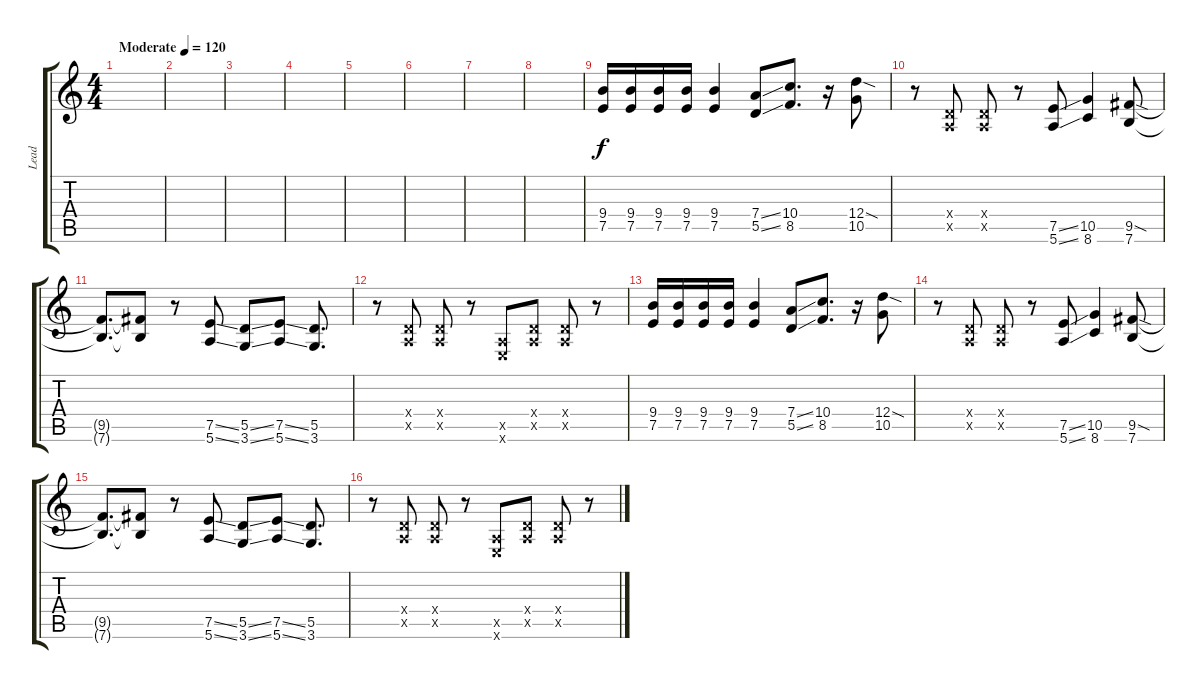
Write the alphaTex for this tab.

\track ("Lead" "Lead") {instrument distortionguitar}
\staff {score tabs}
\tuning (E4 B3 G3 D3 A2 E2) {hide}
\ts (4 4)
\tempo (120 "Moderate")
\clef g2
\ks c
|
|
|
|
|
|
|
|
(9.4 7.5).16 (9.4 7.5).16 (9.4 7.5).16 (9.4 7.5).16 (9.4 7.5).4 (7.4{ss} 5.5{ss}).8 (10.4 8.5).8{d} r.16 (12.4{sod} 10.5).8 |
r.8 (0.4{x} 0.5{x}).8 (0.4{x} 0.5{x}).8 r.8 (7.5{ss} 5.6{ss}).8 (10.5 8.6).4 (9.5{sod} 7.6).8 |
(9.5{t} 7.6{t}).8{d} (9.5{t} 7.6{t}).8 r.8 (7.5{ss} 5.6{ss}).8 (5.5{ss} 3.6{ss}).8 (7.5{ss} 5.6{ss}).8 (5.5 3.6).8{d} |
r.8 (0.4{x} 0.5{x}).8 (0.4{x} 0.5{x}).8 r.8 (0.5{x} 0.6{x}).8 (0.4{x} 0.5{x}).8 (0.4{x} 0.5{x}).8 r.8 |
(9.4 7.5).16 (9.4 7.5).16 (9.4 7.5).16 (9.4 7.5).16 (9.4 7.5).4 (7.4{ss} 5.5{ss}).8 (10.4 8.5).8{d} r.16 (12.4{sod} 10.5).8 |
r.8 (0.4{x} 0.5{x}).8 (0.4{x} 0.5{x}).8 r.8 (7.5{ss} 5.6{ss}).8 (10.5 8.6).4 (9.5{sod} 7.6).8 |
(9.5{t} 7.6{t}).8{d} (9.5{t} 7.6{t}).8 r.8 (7.5{ss} 5.6{ss}).8 (5.5{ss} 3.6{ss}).8 (7.5{ss} 5.6{ss}).8 (5.5 3.6).8{d} |
r.8 (0.4{x} 0.5{x}).8 (0.4{x} 0.5{x}).8 r.8 (0.5{x} 0.6{x}).8 (0.4{x} 0.5{x}).8 (0.4{x} 0.5{x}).8 r.8
